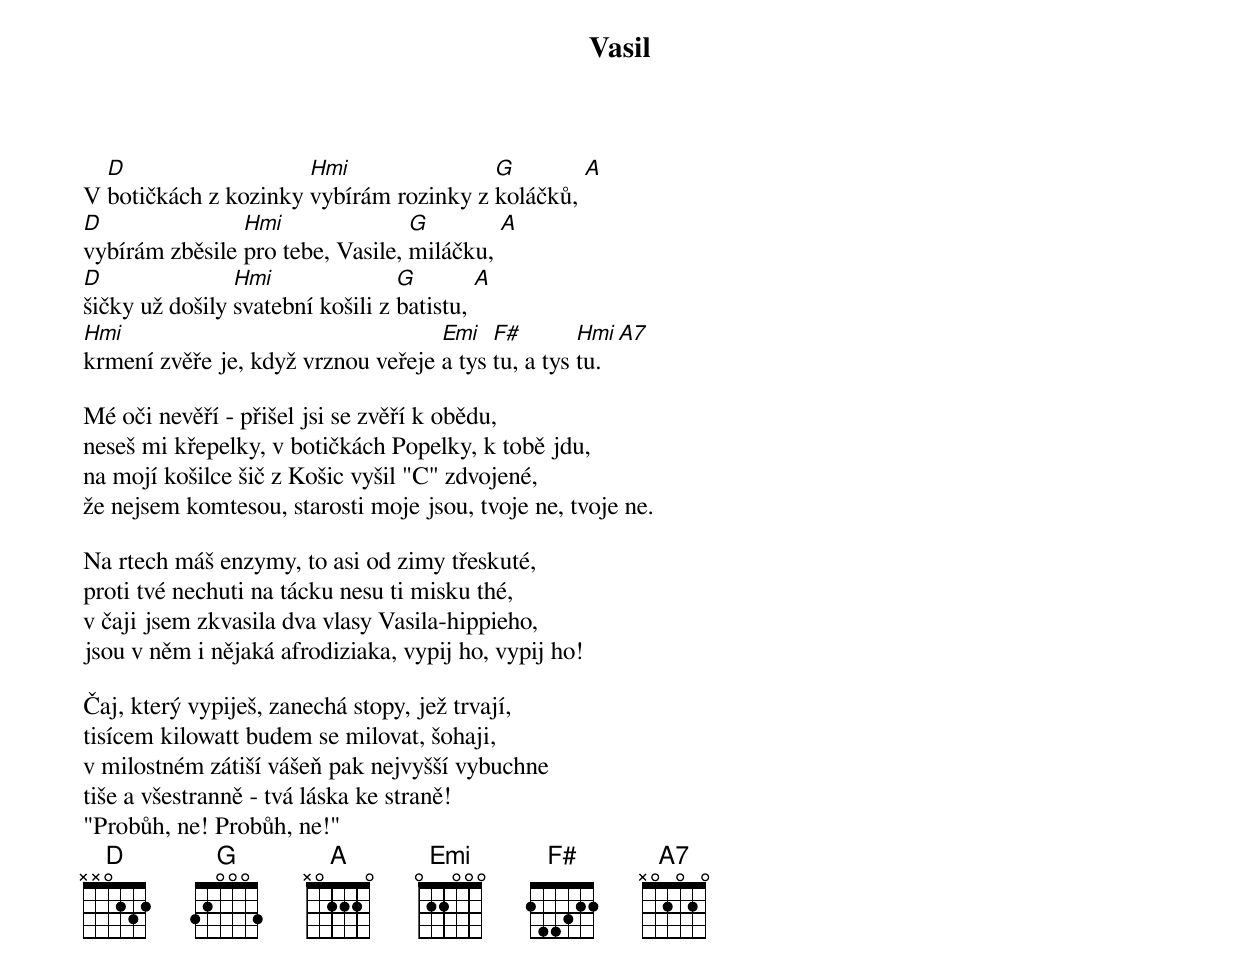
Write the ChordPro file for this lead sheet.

{title: Vasil}
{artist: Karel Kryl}
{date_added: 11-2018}
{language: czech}
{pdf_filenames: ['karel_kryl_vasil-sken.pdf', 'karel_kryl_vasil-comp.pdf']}
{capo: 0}
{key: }
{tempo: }
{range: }
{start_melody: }
{start_of_verse}
V [D]botičkách z kozinky [Hmi]vybírám rozinky z [G]koláčků, [A]
[D]vybírám zběsile [Hmi]pro tebe, Vasile, [G]miláčku, [A]
[D]šičky už došily [Hmi]svatební košili z [G]batistu, [A]
[Hmi]krmení zvěře je, když vrznou veřeje [Emi]a tys [F#]tu, a tys [Hmi]tu. [A7]
{end_of_verse}

{start_of_verse}
Mé oči nevěří - přišel jsi se zvěří k obědu,
neseš mi křepelky, v botičkách Popelky, k tobě jdu,
na mojí košilce šič z Košic vyšil "C" zdvojené,
že nejsem komtesou, starosti moje jsou, tvoje ne, tvoje ne.
{end_of_verse}

{start_of_verse}
Na rtech máš enzymy, to asi od zimy třeskuté,
proti tvé nechuti na tácku nesu ti misku thé,
v čaji jsem zkvasila dva vlasy Vasila-hippieho,
jsou v něm i nějaká afrodiziaka, vypij ho, vypij ho!
{end_of_verse}

{start_of_verse}
Čaj, který vypiješ, zanechá stopy, jež trvají,
tisícem kilowatt budem se milovat, šohaji,
v milostném zátiší vášeň pak nejvyšší vybuchne
tiše a všestranně - tvá láska ke straně!
"Probůh, ne! Probůh, ne!"
{end_of_verse}
